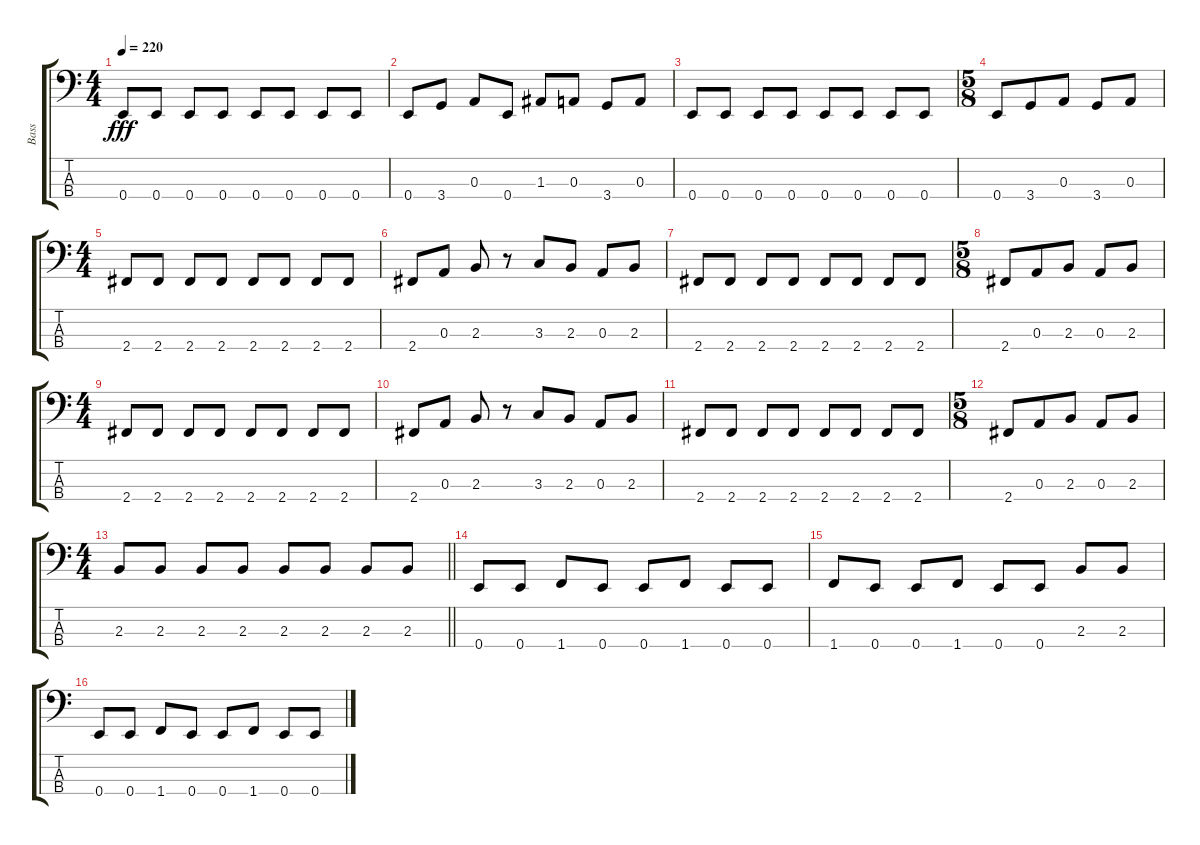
\track ("Bass" "Bass") {instrument electricbassfinger}
\staff {score tabs}
\tuning (G2 D2 A1 E1) {hide}
\ts (4 4)
\tempo 220
\clef f4
\ks c
0.4.8{dy fff} 0.4.8 0.4.8 0.4.8 0.4.8 0.4.8 0.4.8 0.4.8 |
0.4.8 3.4.8 0.3.8 0.4.8 1.3.8 0.3.8 3.4.8 0.3.8 |
0.4.8 0.4.8 0.4.8 0.4.8 0.4.8 0.4.8 0.4.8 0.4.8 |
\ts (5 8)
0.4.8 3.4.8 0.3.8 3.4.8 0.3.8 |
\ts (4 4)
2.4.8 2.4.8 2.4.8 2.4.8 2.4.8 2.4.8 2.4.8 2.4.8 |
2.4.8 0.3.8 2.3.8 r.8 3.3.8 2.3.8 0.3.8 2.3.8 |
2.4.8 2.4.8 2.4.8 2.4.8 2.4.8 2.4.8 2.4.8 2.4.8 |
\ts (5 8)
2.4.8 0.3.8 2.3.8 0.3.8 2.3.8 |
\ts (4 4)
2.4.8 2.4.8 2.4.8 2.4.8 2.4.8 2.4.8 2.4.8 2.4.8 |
2.4.8 0.3.8 2.3.8 r.8 3.3.8 2.3.8 0.3.8 2.3.8 |
2.4.8 2.4.8 2.4.8 2.4.8 2.4.8 2.4.8 2.4.8 2.4.8 |
\ts (5 8)
2.4.8 0.3.8 2.3.8 0.3.8 2.3.8 |
\ts (4 4)
\barLineRight lightlight
2.3.8 2.3.8 2.3.8 2.3.8 2.3.8 2.3.8 2.3.8 2.3.8 |
0.4.8 0.4.8 1.4.8 0.4.8 0.4.8 1.4.8 0.4.8 0.4.8 |
1.4.8 0.4.8 0.4.8 1.4.8 0.4.8 0.4.8 2.3.8 2.3.8 |
0.4.8 0.4.8 1.4.8 0.4.8 0.4.8 1.4.8 0.4.8 0.4.8
